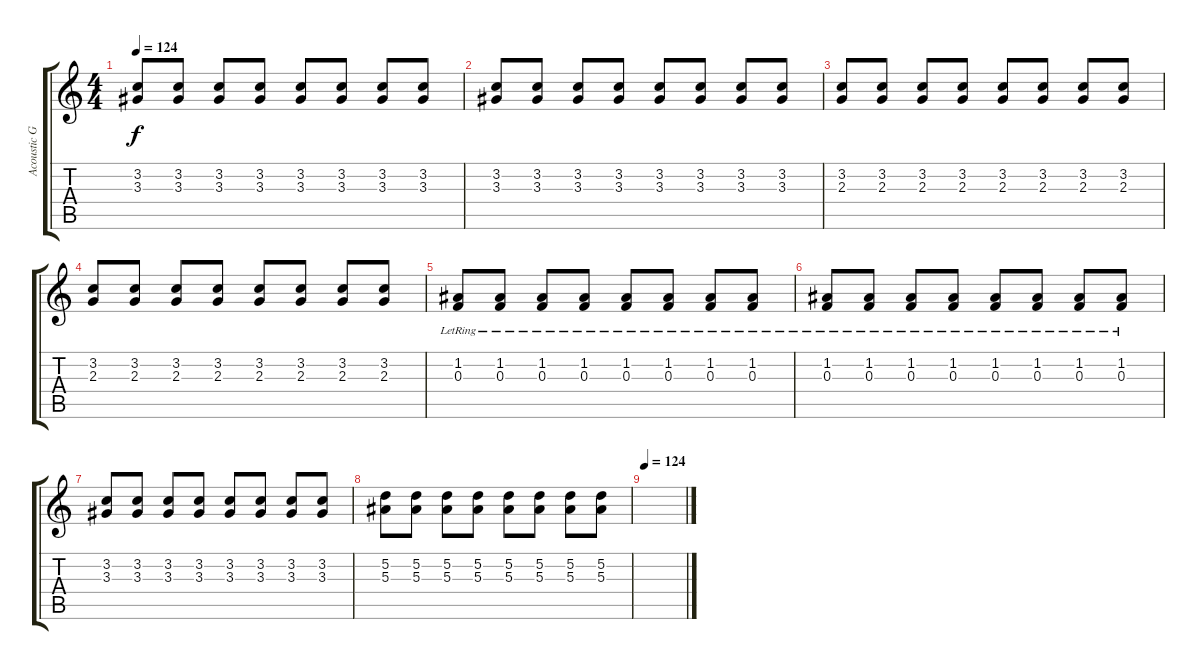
\track ("Acoustic Guitar 2" "Acoustic G") {instrument acousticguitarsteel}
\staff {score tabs}
\tuning (D4 A3 F3 C3 G2 C2) {hide}
\ts (4 4)
\tempo 124
\clef g2
\ks c
(3.2 3.3).8{dy f volume 11 instrument distortionguitar} (3.2 3.3).8 (3.2 3.3).8 (3.2 3.3).8 (3.2 3.3).8 (3.2 3.3).8 (3.2 3.3).8 (3.2 3.3).8 |
(3.2 3.3).8 (3.2 3.3).8 (3.2 3.3).8 (3.2 3.3).8 (3.2 3.3).8 (3.2 3.3).8 (3.2 3.3).8 (3.2 3.3).8 |
(3.2 2.3).8 (3.2 2.3).8 (3.2 2.3).8 (3.2 2.3).8 (3.2 2.3).8 (3.2 2.3).8 (3.2 2.3).8 (3.2 2.3).8 |
(3.2 2.3).8 (3.2 2.3).8 (3.2 2.3).8 (3.2 2.3).8 (3.2 2.3).8 (3.2 2.3).8 (3.2 2.3).8 (3.2 2.3).8 |
(1.2 0.3{lr}).8 (1.2{lr} 0.3).8 (1.2 0.3{lr}).8 (1.2{lr} 0.3).8 (1.2 0.3{lr}).8 (1.2{lr} 0.3).8 (1.2 0.3{lr}).8 (1.2{lr} 0.3).8 |
(1.2 0.3{lr}).8 (1.2{lr} 0.3).8 (1.2 0.3{lr}).8 (1.2{lr} 0.3).8 (1.2 0.3{lr}).8 (1.2{lr} 0.3).8 (1.2 0.3{lr}).8 (1.2{lr} 0.3).8 |
(3.2 3.3).8 (3.2 3.3).8 (3.2 3.3).8 (3.2 3.3).8 (3.2 3.3).8 (3.2 3.3).8 (3.2 3.3).8 (3.2 3.3).8 |
(5.2 5.3).8 (5.2 5.3).8 (5.2 5.3).8 (5.2 5.3).8 (5.2 5.3).8 (5.2 5.3).8 (5.2 5.3).8 (5.2 5.3).8 |
\tempo 124
